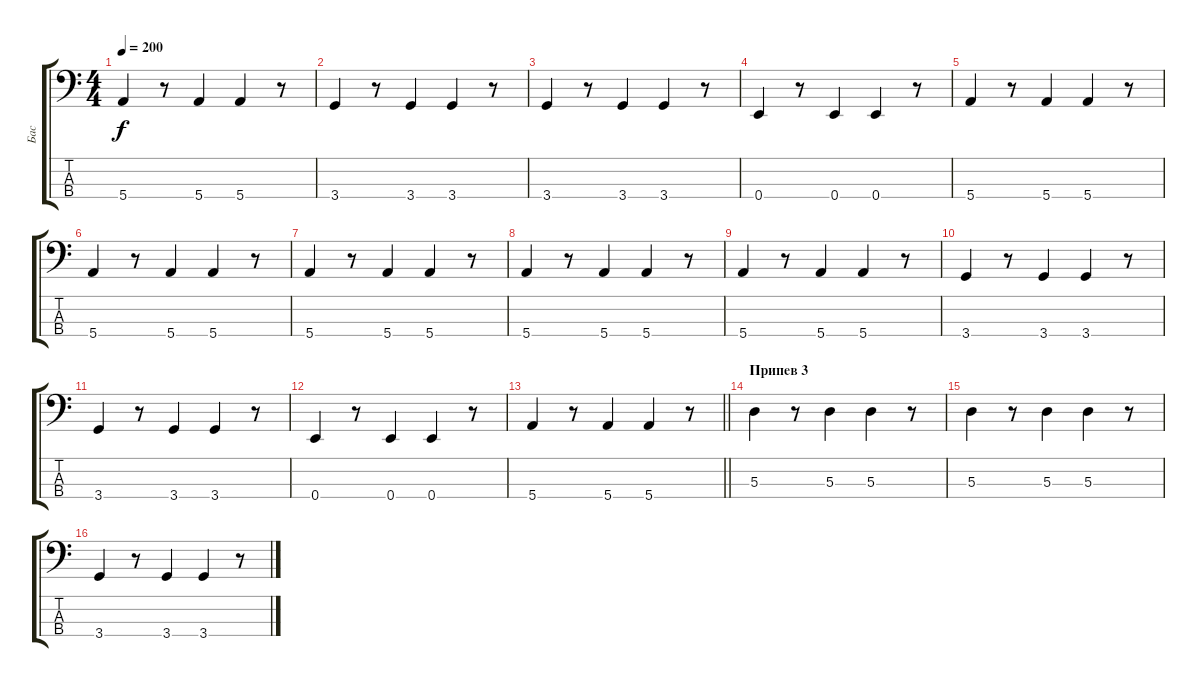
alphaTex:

\track ("Бас" "Бас") {instrument electricbasspick}
\staff {score tabs}
\tuning (G2 D2 A1 E1) {hide}
\ts (4 4)
\tempo 200
\clef f4
\ks c
5.4.4{dy f} r.8 5.4.4 5.4.4 r.8 |
3.4.4 r.8 3.4.4 3.4.4 r.8 |
3.4.4 r.8 3.4.4 3.4.4 r.8 |
0.4.4 r.8 0.4.4 0.4.4 r.8 |
5.4.4 r.8 5.4.4 5.4.4 r.8 |
5.4.4 r.8 5.4.4 5.4.4 r.8 |
5.4.4 r.8 5.4.4 5.4.4 r.8 |
5.4.4 r.8 5.4.4 5.4.4 r.8 |
5.4.4 r.8 5.4.4 5.4.4 r.8 |
3.4.4 r.8 3.4.4 3.4.4 r.8 |
3.4.4 r.8 3.4.4 3.4.4 r.8 |
0.4.4 r.8 0.4.4 0.4.4 r.8 |
\barLineRight lightlight
5.4.4 r.8 5.4.4 5.4.4 r.8 |
\section ("" "Припев 3")
5.3.4 r.8 5.3.4 5.3.4 r.8 |
5.3.4 r.8 5.3.4 5.3.4 r.8 |
3.4.4 r.8 3.4.4 3.4.4 r.8
